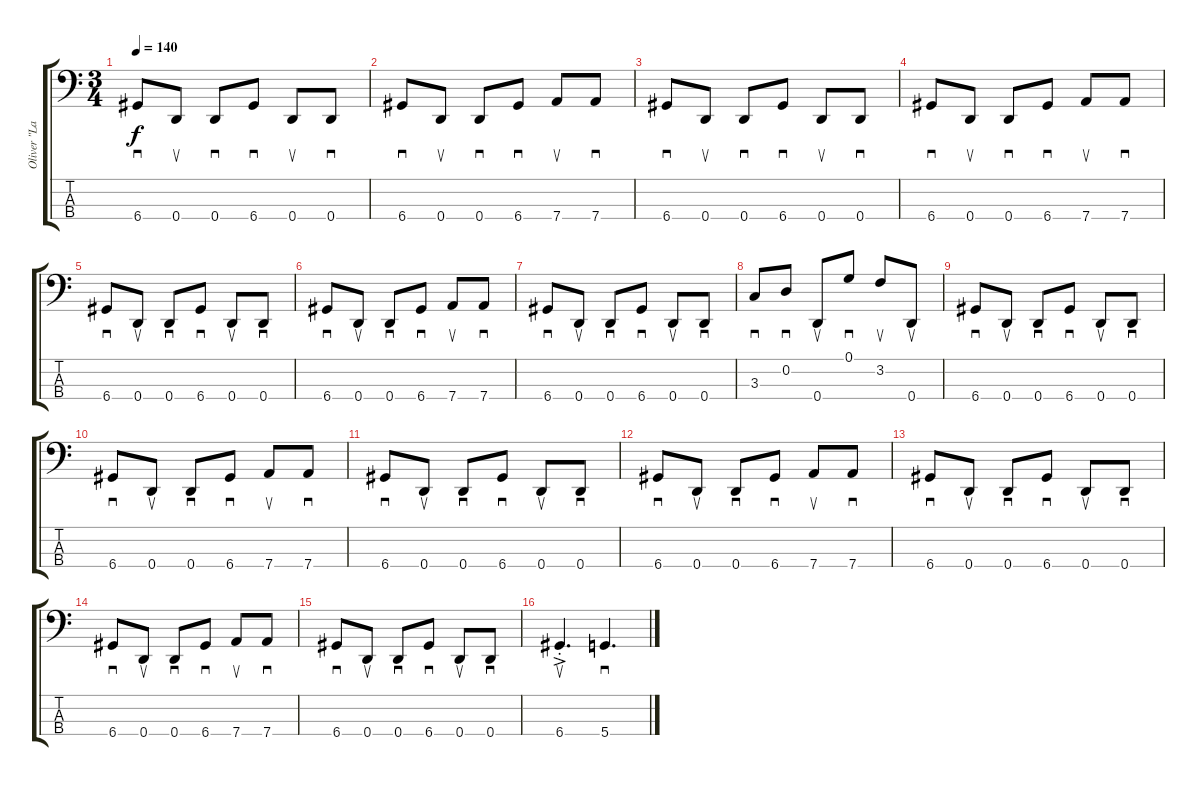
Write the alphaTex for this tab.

\track ("Oliver \"Lars\" Riedel" "Oliver \"La") {instrument electricbassfinger}
\staff {score tabs}
\tuning (G2 D2 A1 D1) {hide}
\ts (3 4)
\tempo 140
\clef f4
\ks c
6.4.8{sd dy f} 0.4.8{su} 0.4.8{sd} 6.4.8{sd} 0.4.8{su} 0.4.8{sd} |
6.4.8{sd} 0.4.8{su} 0.4.8{sd} 6.4.8{sd} 7.4.8{su} 7.4.8{sd} |
6.4.8{sd} 0.4.8{su} 0.4.8{sd} 6.4.8{sd} 0.4.8{su} 0.4.8{sd} |
6.4.8{sd} 0.4.8{su} 0.4.8{sd} 6.4.8{sd} 7.4.8{su} 7.4.8{sd} |
6.4.8{sd} 0.4.8{su} 0.4.8{sd} 6.4.8{sd} 0.4.8{su} 0.4.8{sd} |
6.4.8{sd} 0.4.8{su} 0.4.8{sd} 6.4.8{sd} 7.4.8{su} 7.4.8{sd} |
6.4.8{sd} 0.4.8{su} 0.4.8{sd} 6.4.8{sd} 0.4.8{su} 0.4.8{sd} |
3.3.8{sd} 0.2.8{sd} 0.4.8{su} 0.1.8{sd} 3.2.8{su} 0.4.8{su} |
6.4.8{sd} 0.4.8{su} 0.4.8{sd} 6.4.8{sd} 0.4.8{su} 0.4.8{sd} |
6.4.8{sd} 0.4.8{su} 0.4.8{sd} 6.4.8{sd} 7.4.8{su} 7.4.8{sd} |
6.4.8{sd} 0.4.8{su} 0.4.8{sd} 6.4.8{sd} 0.4.8{su} 0.4.8{sd} |
6.4.8{sd} 0.4.8{su} 0.4.8{sd} 6.4.8{sd} 7.4.8{su} 7.4.8{sd} |
6.4.8{sd} 0.4.8{su} 0.4.8{sd} 6.4.8{sd} 0.4.8{su} 0.4.8{sd} |
6.4.8{sd} 0.4.8{su} 0.4.8{sd} 6.4.8{sd} 7.4.8{su} 7.4.8{sd} |
6.4.8{sd} 0.4.8{su} 0.4.8{sd} 6.4.8{sd} 0.4.8{su} 0.4.8{sd} |
6.4{ac st}.4{d su} 5.4.4{d sd}
